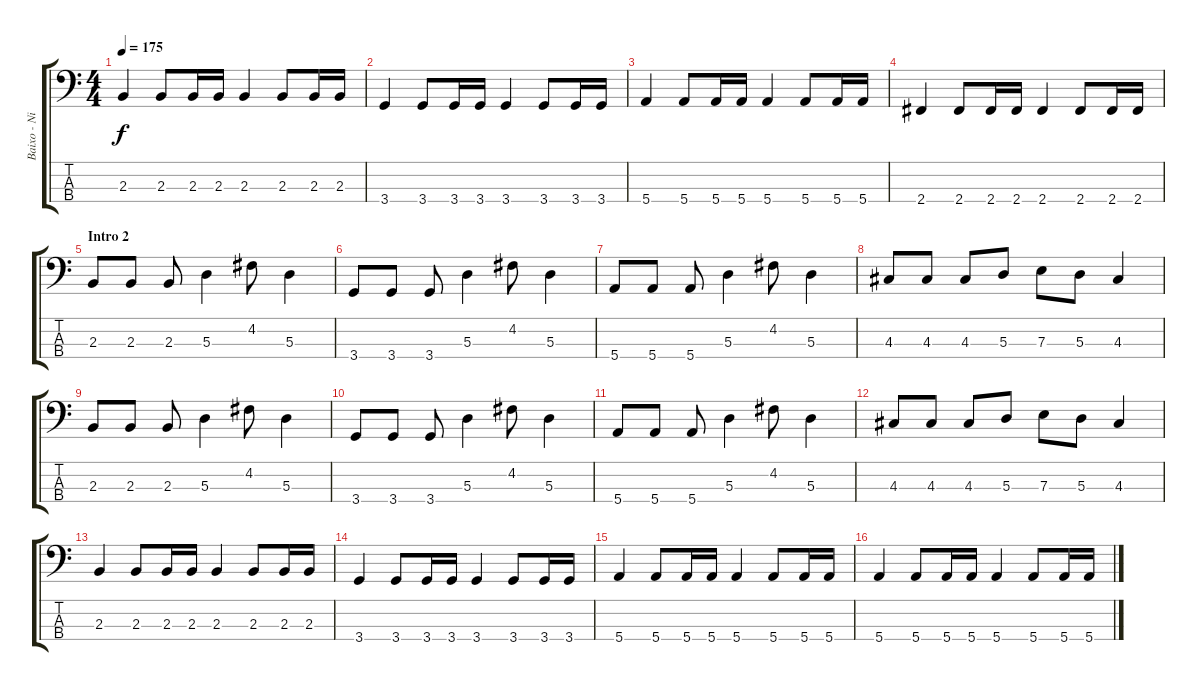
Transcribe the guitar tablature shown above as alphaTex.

\track ("Baixo - Nikola" "Baixo - Ni") {instrument electricbasspick}
\staff {score tabs}
\tuning (G2 D2 A1 E1) {hide}
\ts (4 4)
\tempo 175
\clef f4
\ks c
2.3.4{dy f} 2.3.8 2.3.16 2.3.16 2.3.4 2.3.8 2.3.16 2.3.16 |
3.4.4 3.4.8 3.4.16 3.4.16 3.4.4 3.4.8 3.4.16 3.4.16 |
5.4.4 5.4.8 5.4.16 5.4.16 5.4.4 5.4.8 5.4.16 5.4.16 |
2.4.4 2.4.8 2.4.16 2.4.16 2.4.4 2.4.8 2.4.16 2.4.16 |
\section ("" "Intro 2")
2.3.8 2.3.8 2.3.8 5.3.4 4.2.8 5.3.4 |
3.4.8 3.4.8 3.4.8 5.3.4 4.2.8 5.3.4 |
5.4.8 5.4.8 5.4.8 5.3.4 4.2.8 5.3.4 |
4.3.8 4.3.8 4.3.8 5.3.8 7.3.8 5.3.8 4.3.4 |
2.3.8 2.3.8 2.3.8 5.3.4 4.2.8 5.3.4 |
3.4.8 3.4.8 3.4.8 5.3.4 4.2.8 5.3.4 |
5.4.8 5.4.8 5.4.8 5.3.4 4.2.8 5.3.4 |
4.3.8 4.3.8 4.3.8 5.3.8 7.3.8 5.3.8 4.3.4 |
2.3.4 2.3.8 2.3.16 2.3.16 2.3.4 2.3.8 2.3.16 2.3.16 |
3.4.4 3.4.8 3.4.16 3.4.16 3.4.4 3.4.8 3.4.16 3.4.16 |
5.4.4 5.4.8 5.4.16 5.4.16 5.4.4 5.4.8 5.4.16 5.4.16 |
5.4.4 5.4.8 5.4.16 5.4.16 5.4.4 5.4.8 5.4.16 5.4.16
